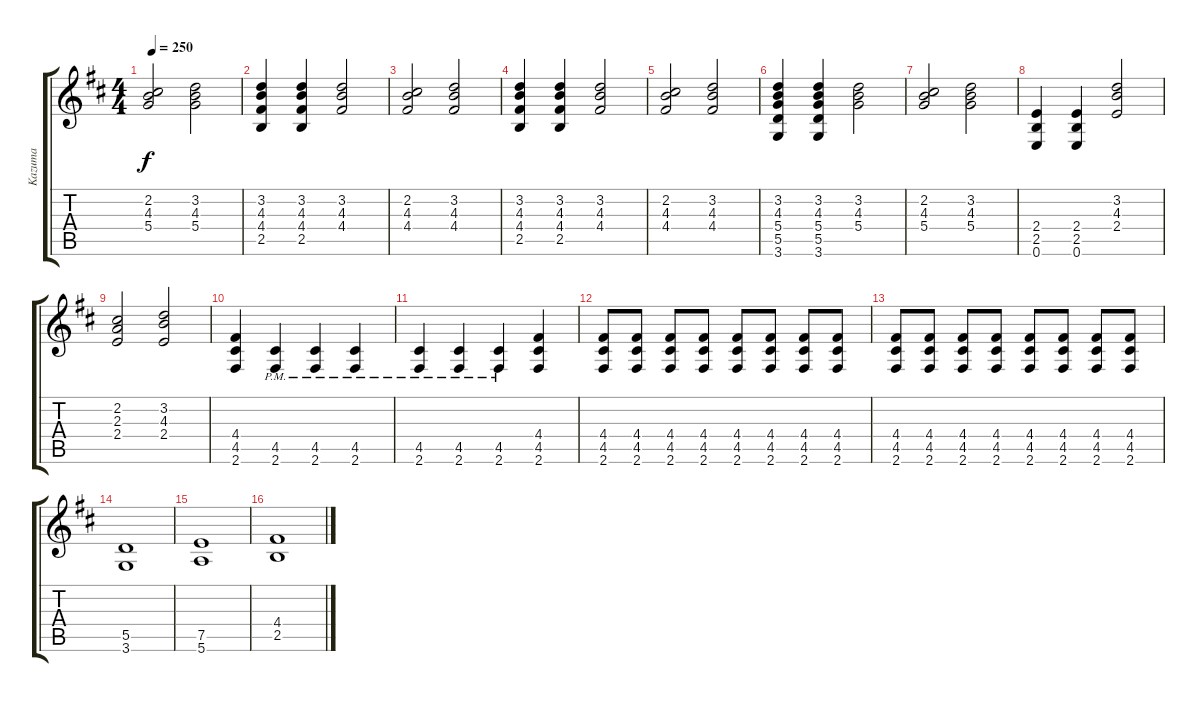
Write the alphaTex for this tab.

\track ("Kazuma" "Kazuma") {instrument distortionguitar}
\staff {score tabs}
\tuning (E4 B3 G3 D3 A2 E2) {hide}
\ts (4 4)
\tempo 250
\clef g2
\ks d
(2.2 4.3 5.4).2{dy f} (3.2 4.3 5.4).2 |
(3.2 4.3 4.4 2.5).4 (3.2 4.3 4.4 2.5).4 (3.2 4.3 4.4).2 |
(2.2 4.3 4.4).2 (3.2 4.3 4.4).2 |
(3.2 4.3 4.4 2.5).4 (3.2 4.3 4.4 2.5).4 (3.2 4.3 4.4).2 |
(2.2 4.3 4.4).2 (3.2 4.3 4.4).2 |
(3.2 4.3 5.4 5.5 3.6).4 (3.2 4.3 5.4 5.5 3.6).4 (3.2 4.3 5.4).2 |
(2.2 4.3 5.4).2 (3.2 4.3 5.4).2 |
(2.4 2.5 0.6).4 (2.4 2.5 0.6).4 (3.2 4.3 2.4).2 |
(2.2 2.3 2.4).2 (3.2 4.3 2.4).2 |
(4.4 4.5 2.6).4 (4.5{pm} 2.6{pm}).4 (4.5{pm} 2.6{pm}).4 (4.5{pm} 2.6{pm}).4 |
(4.5{pm} 2.6{pm}).4 (4.5{pm} 2.6{pm}).4 (4.5{pm} 2.6{pm}).4 (4.4 4.5 2.6).4 |
(4.4 4.5 2.6).8 (4.4 4.5 2.6).8 (4.4 4.5 2.6).8 (4.4 4.5 2.6).8 (4.4 4.5 2.6).8 (4.4 4.5 2.6).8 (4.4 4.5 2.6).8 (4.4 4.5 2.6).8 |
(4.4 4.5 2.6).8 (4.4 4.5 2.6).8 (4.4 4.5 2.6).8 (4.4 4.5 2.6).8 (4.4 4.5 2.6).8 (4.4 4.5 2.6).8 (4.4 4.5 2.6).8 (4.4 4.5 2.6).8 |
(5.5 3.6).1 |
(7.5 5.6).1 |
(4.4 2.5).1
